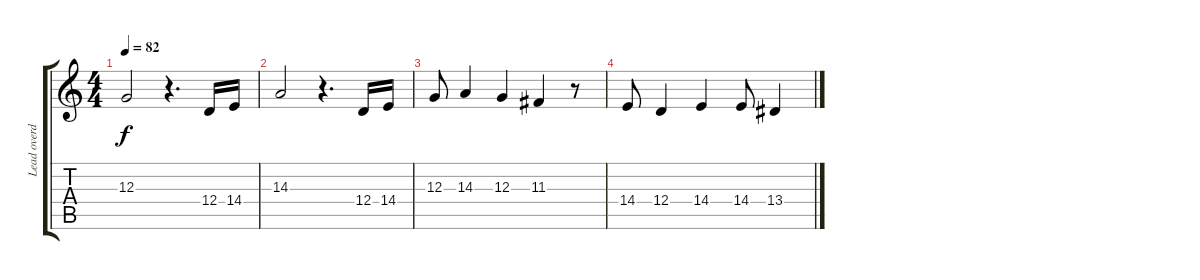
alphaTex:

\track ("Lead overdub" "Lead overd") {instrument lead5charang}
\staff {score tabs}
\tuning (E4 B3 G3 D3 A2 E2) {hide}
\ts (4 4)
\tempo 82
\clef g2
\ks c
12.3.2{dy f} r.4{d} 12.4.16 14.4.16 |
14.3.2 r.4{d} 12.4.16 14.4.16 |
12.3.8 14.3.4 12.3.4 11.3.4 r.8 |
14.4.8 12.4.4 14.4.4 14.4.8 13.4.4
